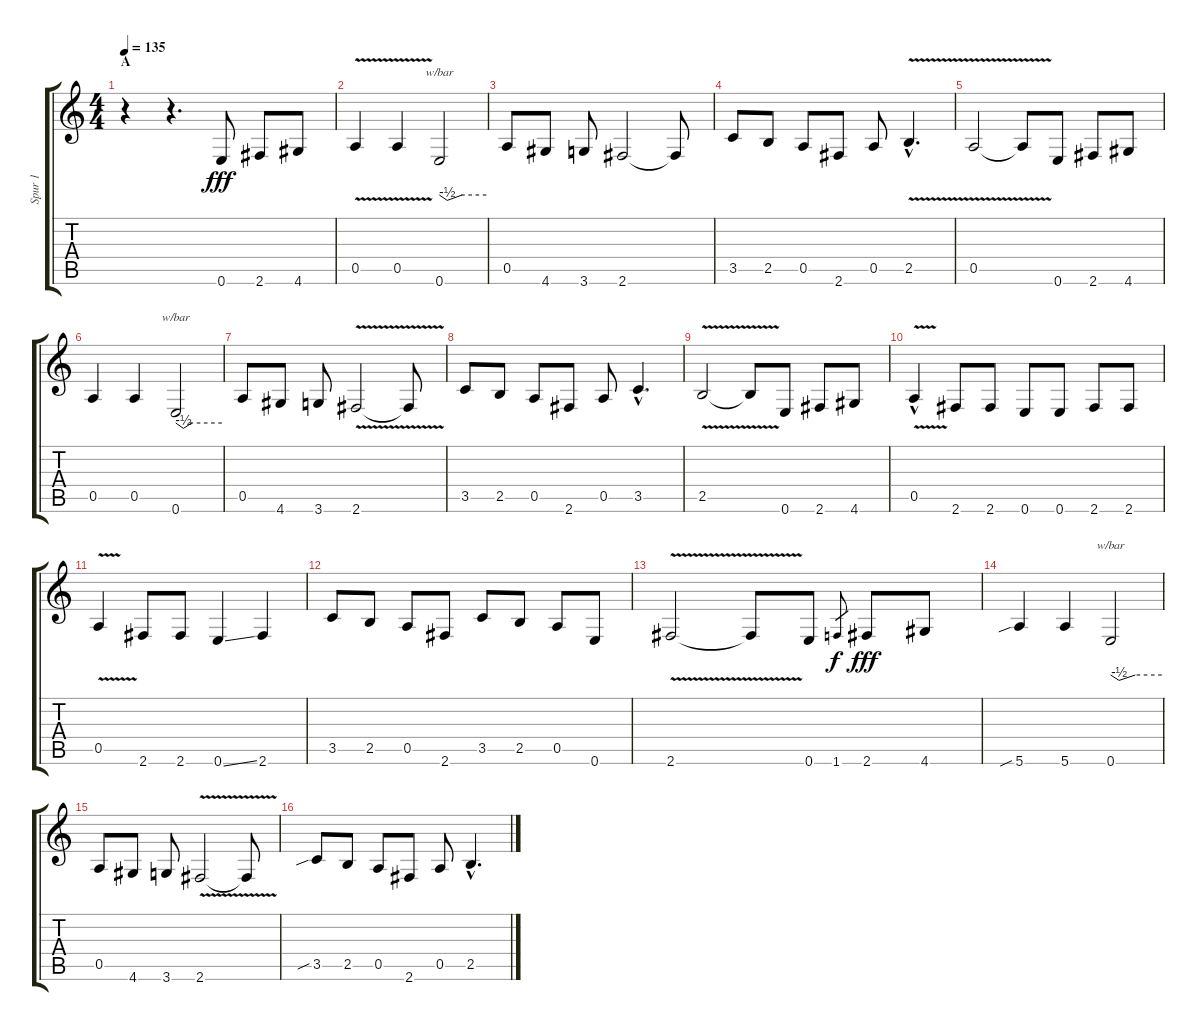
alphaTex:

\track ("Spur 1" "Spur 1") {instrument electricguitarclean}
\staff {score tabs}
\tuning (E4 B3 G3 D3 A2 E2) {hide}
\ts (4 4)
\section ("" "A")
\tempo 135
\clef g2
\ks c
r.4{dy fff instrument electricguitarclean} r.4{d} 0.6.8 2.6.8 4.6.8 |
0.5{v}.4 0.5{v}.4 0.6.2{tbe (custom default 0 0 10 -2 29 0 60 0)} |
0.5.8 4.6.8 3.6.8 2.6.2 2.6{t}.8 |
3.5.8 2.5.8 0.5.8 2.6.8 0.5.8 2.5{v hac}.4{d} |
0.5{v}.2 0.5{t}.8 0.6.8 2.6.8 4.6.8 |
0.5.4 0.5.4 0.6.2{tbe (custom default 0 0 10 -2 21 0 60 0)} |
0.5.8 4.6.8 3.6.8 2.6{v}.2 2.6{t}.8 |
3.5.8 2.5.8 0.5.8 2.6.8 0.5.8 3.5{hac}.4{d} |
2.5{v}.2 2.5{t}.8 0.6.8 2.6.8 4.6.8 |
0.5{v hac}.4 2.6.8 2.6.8 0.6.8 0.6.8 2.6.8 2.6.8 |
0.5{v}.4 2.6.8 2.6.8 0.6{ss}.4 2.6.4 |
3.5.8 2.5.8 0.5.8 2.6.8 3.5.8 2.5.8 0.5.8 0.6.8 |
2.6{v}.2 2.6{t}.8 0.6.8 1.6.8{gr dy f} 2.6.8{dy fff} 4.6.8 |
5.6{sib}.4 5.6.4 0.6.2{tbe (custom default 0 0 10 -2 29 0 60 0)} |
0.5.8 4.6.8 3.6.8 2.6{v}.2 2.6{t}.8 |
3.5{sib}.8 2.5.8 0.5.8 2.6.8 0.5.8 2.5{hac}.4{d}
